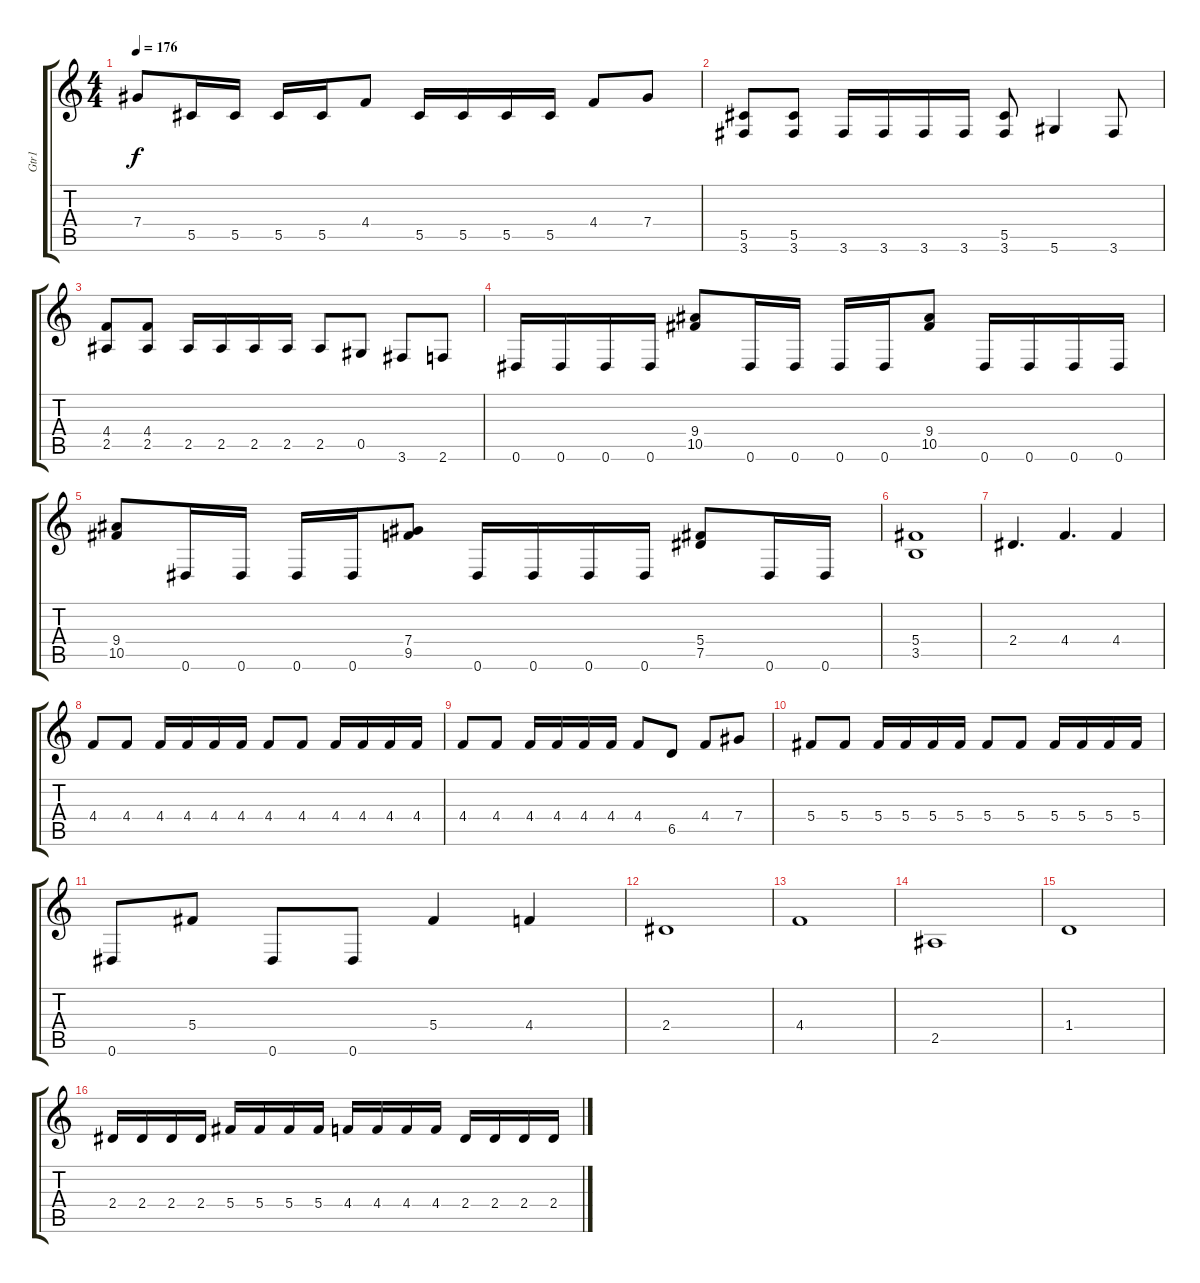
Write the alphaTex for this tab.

\track ("Gtr1" "Gtr1") {instrument overdrivenguitar}
\staff {score tabs}
\tuning (Eb4 Bb3 Gb3 Db3 Ab2 Eb2) {hide}
\ts (4 4)
\tempo 176
\clef g2
\ks c
7.4.8{dy f} 5.5.16 5.5.16 5.5.16 5.5.16 4.4.8 5.5.16 5.5.16 5.5.16 5.5.16 4.4.8 7.4.8 |
(5.5 3.6).8 (5.5 3.6).8 3.6.16 3.6.16 3.6.16 3.6.16 (5.5 3.6).8 5.6.4 3.6.8 |
(4.4 2.5).8 (4.4 2.5).8 2.5.16 2.5.16 2.5.16 2.5.16 2.5.8 0.5.8 3.6.8 2.6.8 |
0.6.16 0.6.16 0.6.16 0.6.16 (9.4 10.5).8 0.6.16 0.6.16 0.6.16 0.6.16 (9.4 10.5).8 0.6.16 0.6.16 0.6.16 0.6.16 |
(9.4 10.5).8 0.6.16 0.6.16 0.6.16 0.6.16 (7.4 9.5).8 0.6.16 0.6.16 0.6.16 0.6.16 (5.4 7.5).8 0.6.16 0.6.16 |
(5.4 3.5).1 |
2.4.4{d} 4.4.4{d} 4.4.4 |
4.4.8 4.4.8 4.4.16 4.4.16 4.4.16 4.4.16 4.4.8 4.4.8 4.4.16 4.4.16 4.4.16 4.4.16 |
4.4.8 4.4.8 4.4.16 4.4.16 4.4.16 4.4.16 4.4.8 6.5.8 4.4.8 7.4.8 |
5.4.8 5.4.8 5.4.16 5.4.16 5.4.16 5.4.16 5.4.8 5.4.8 5.4.16 5.4.16 5.4.16 5.4.16 |
0.6.8 5.4.8 0.6.8 0.6.8 5.4.4 4.4.4 |
2.4.1 |
4.4.1 |
2.5.1 |
1.4.1 |
2.4.16 2.4.16 2.4.16 2.4.16 5.4.16 5.4.16 5.4.16 5.4.16 4.4.16 4.4.16 4.4.16 4.4.16 2.4.16 2.4.16 2.4.16 2.4.16
